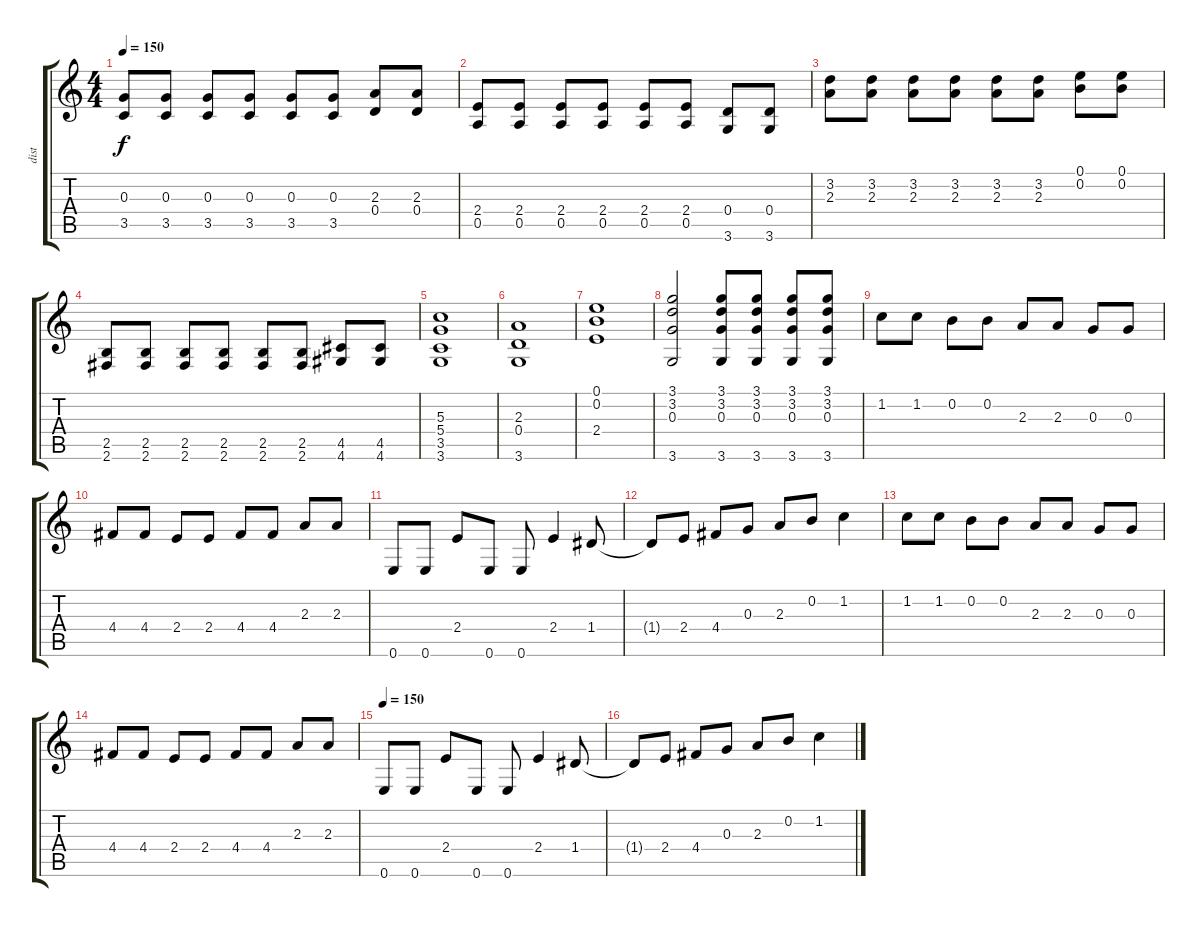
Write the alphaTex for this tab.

\track ("dist" "dist") {instrument distortionguitar}
\staff {score tabs}
\tuning (E4 B3 G3 D3 A2 E2) {hide}
\ts (4 4)
\tempo 150
\clef g2
\ks c
(0.3 3.5).8{dy f} (0.3 3.5).8 (0.3 3.5).8 (0.3 3.5).8 (0.3 3.5).8 (0.3 3.5).8 (2.3 0.4).8 (2.3 0.4).8 |
(2.4 0.5).8 (2.4 0.5).8 (2.4 0.5).8 (2.4 0.5).8 (2.4 0.5).8 (2.4 0.5).8 (0.4 3.6).8 (0.4 3.6).8 |
(3.2 2.3).8 (3.2 2.3).8 (3.2 2.3).8 (3.2 2.3).8 (3.2 2.3).8 (3.2 2.3).8 (0.1 0.2).8 (0.1 0.2).8 |
(2.5 2.6).8 (2.5 2.6).8 (2.5 2.6).8 (2.5 2.6).8 (2.5 2.6).8 (2.5 2.6).8 (4.5 4.6).8 (4.5 4.6).8 |
(5.3 5.4 3.5 3.6).1 |
(2.3 0.4 3.6).1 |
(0.1 0.2 2.4).1 |
(3.1 3.2 0.3 3.6).2 (3.1 3.2 0.3 3.6).8 (3.1 3.2 0.3 3.6).8 (3.1 3.2 0.3 3.6).8 (3.1 3.2 0.3 3.6).8 |
1.2.8 1.2.8 0.2.8 0.2.8 2.3.8 2.3.8 0.3.8 0.3.8 |
4.4.8 4.4.8 2.4.8 2.4.8 4.4.8 4.4.8 2.3.8 2.3.8 |
0.6.8 0.6.8 2.4.8 0.6.8 0.6.8 2.4.4 1.4.8 |
1.4{t}.8 2.4.8 4.4.8 0.3.8 2.3.8 0.2.8 1.2.4 |
1.2.8 1.2.8 0.2.8 0.2.8 2.3.8 2.3.8 0.3.8 0.3.8 |
4.4.8 4.4.8 2.4.8 2.4.8 4.4.8 4.4.8 2.3.8 2.3.8 |
\tempo 150
0.6.8 0.6.8 2.4.8 0.6.8 0.6.8 2.4.4 1.4.8 |
1.4{t}.8 2.4.8 4.4.8 0.3.8 2.3.8 0.2.8 1.2.4
